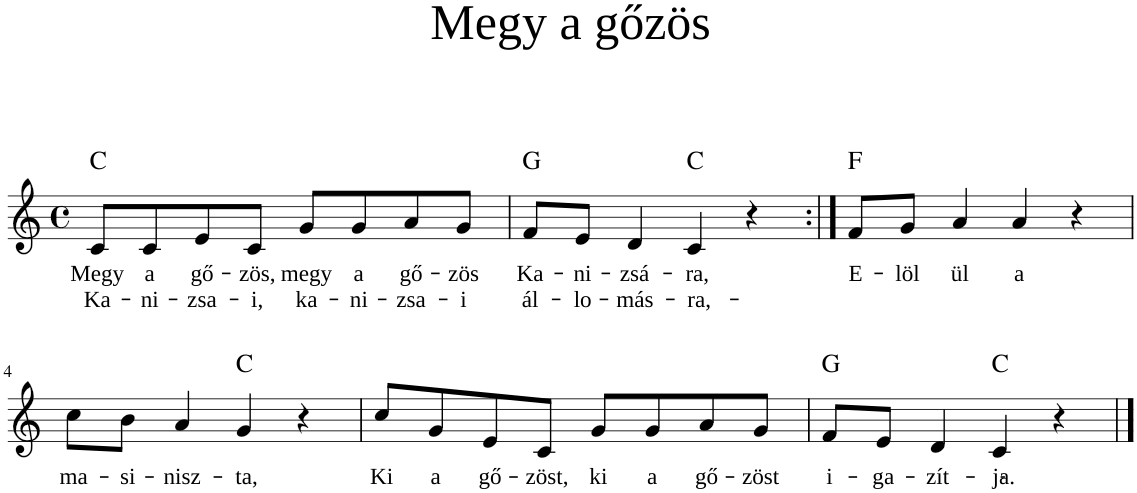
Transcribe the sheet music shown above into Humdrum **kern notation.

**kern	**text	**text	**harte
*part1	*part1	*part1	*part1
*staff1	*staff1	*staff1	*
*I"Piano	*	*	*
*I'Pno	*	*	*
*clefG2	*	*	*
*k[]	*	*	*
*M4/4	*	*	*
*met(c)	*	*	*
=1	=1	=1	=1
!	!LO:LY:b	!LO:LY:b	!
8c/L	Megy	Ka-	C:maj
!	!LO:LY:b	!LO:LY:b	!
8c/	a	-ni-	.
!	!LO:LY:b	!LO:LY:b	!
8e/	gő-	-zsa-	.
!	!LO:LY:b	!LO:LY:b	!
8c/J	-zös,	-i,	.
!	!LO:LY:b	!LO:LY:b	!
8g/L	megy	ka-	.
!	!LO:LY:b	!LO:LY:b	!
8g/	a	-ni-	.
!	!LO:LY:b	!LO:LY:b	!
8a/	gő-	-zsa-	.
!	!LO:LY:b	!LO:LY:b	!
8g/J	-zös	-i	.
=2	=2	=2	=2
!	!LO:LY:b	!LO:LY:b	!
8f/L	Ka-	ál-	G:maj
!	!LO:LY:b	!LO:LY:b	!
8e/J	-ni-	-lo-	.
!	!LO:LY:b	!LO:LY:b	!
4d/	-zsá-	-más-	.
!	!LO:LY:b	!LO:LY:b	!
4c/	-ra,	-ra,-	C:maj
4r	.	.	.
=3:|!	=3:|!	=3:|!	=3:|!
!	!LO:LY:b	!	!
8f/L	E-	.	F:maj
!	!LO:LY:b	!	!
8g/J	-löl	.	.
!	!LO:LY:b	!	!
4a/	ül	.	.
!	!LO:LY:b	!	!
4a/	a	.	.
4r	.	.	.
!!LO:LB:g=z
=4	=4	=4	=4
!	!LO:LY:b	!	!
8cc\L	ma-	.	.
!	!LO:LY:b	!	!
8b\J	-si-	.	.
!	!LO:LY:b	!	!
4a/	-nisz-	.	.
!	!LO:LY:b	!	!
4g/	-ta,	.	C:maj
4r	.	.	.
=5	=5	=5	=5
!	!LO:LY:b	!	!
8cc/L	Ki	.	.
!	!LO:LY:b	!	!
8g/	a	.	.
!	!LO:LY:b	!	!
8e/	gő-	.	.
!	!LO:LY:b	!	!
8c/J	-zöst,	.	.
!	!LO:LY:b	!	!
8g/L	ki	.	.
!	!LO:LY:b	!	!
8g/	a	.	.
!	!LO:LY:b	!	!
8a/	gő-	.	.
!	!LO:LY:b	!	!
8g/J	-zöst	.	.
=6	=6	=6	=6
!	!LO:LY:b	!	!
8f/L	i-	.	G:maj
!	!LO:LY:b	!	!
8e/J	-ga-	.	.
!	!LO:LY:b	!	!
4d/	-zít-	.	.
!	!LO:LY:b	!	!
4c/	-ja.-	.	C:maj
4r	.	.	.
==	==	==	==
*-	*-	*-	*-
